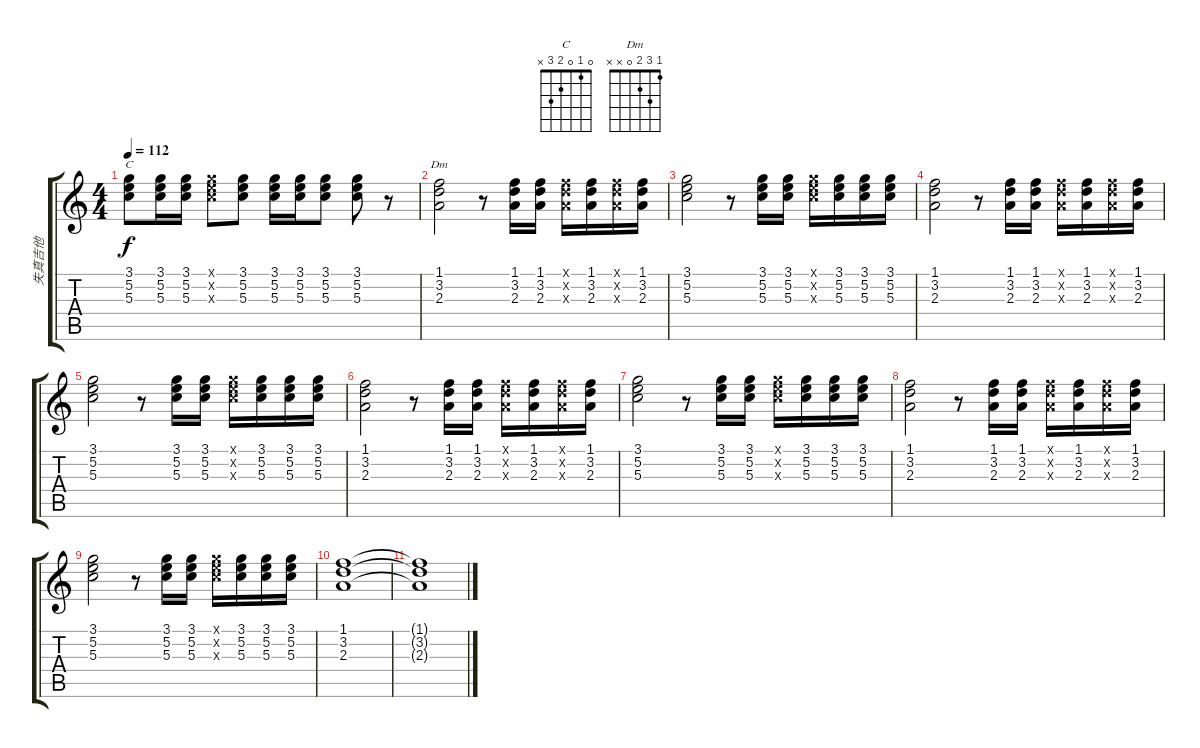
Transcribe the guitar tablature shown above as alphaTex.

\track ("失真吉他" "失真吉他") {instrument electricguitarclean}
\staff {score tabs}
\tuning (E4 B3 G3 D3 A2 E2) {hide}
\chord ("C" 0 1 0 2 3 x)
\chord ("Dm" 1 3 2 0 x x)
\ts (4 4)
\tempo 112
\clef g2
\ks c
(3.1 5.2 5.3).8{ch "C" dy f} (3.1 5.2 5.3).16 (3.1 5.2 5.3).16 (3.1{x} 5.2{x} 5.3{x}).8 (3.1 5.2 5.3).8 (3.1 5.2 5.3).16 (3.1 5.2 5.3).16 (3.1 5.2 5.3).8 (3.1 5.2 5.3).8 r.8 |
(1.1 3.2 2.3).2{ch "Dm"} r.8 (1.1 3.2 2.3).16 (1.1 3.2 2.3).16 (1.1{x} 3.2{x} 2.3{x}).16 (1.1 3.2 2.3).16 (1.1{x} 3.2{x} 2.3{x}).16 (1.1 3.2 2.3).16 |
(3.1 5.2 5.3).2 r.8 (3.1 5.2 5.3).16 (3.1 5.2 5.3).16 (3.1{x} 5.2{x} 5.3{x}).16 (3.1 5.2 5.3).16 (3.1 5.2 5.3).16 (3.1 5.2 5.3).16 |
(1.1 3.2 2.3).2 r.8 (1.1 3.2 2.3).16 (1.1 3.2 2.3).16 (1.1{x} 3.2{x} 2.3{x}).16 (1.1 3.2 2.3).16 (1.1{x} 3.2{x} 2.3{x}).16 (1.1 3.2 2.3).16 |
(3.1 5.2 5.3).2 r.8 (3.1 5.2 5.3).16 (3.1 5.2 5.3).16 (3.1{x} 5.2{x} 5.3{x}).16 (3.1 5.2 5.3).16 (3.1 5.2 5.3).16 (3.1 5.2 5.3).16 |
(1.1 3.2 2.3).2 r.8 (1.1 3.2 2.3).16 (1.1 3.2 2.3).16 (1.1{x} 3.2{x} 2.3{x}).16 (1.1 3.2 2.3).16 (1.1{x} 3.2{x} 2.3{x}).16 (1.1 3.2 2.3).16 |
(3.1 5.2 5.3).2 r.8 (3.1 5.2 5.3).16 (3.1 5.2 5.3).16 (3.1{x} 5.2{x} 5.3{x}).16 (3.1 5.2 5.3).16 (3.1 5.2 5.3).16 (3.1 5.2 5.3).16 |
(1.1 3.2 2.3).2 r.8 (1.1 3.2 2.3).16 (1.1 3.2 2.3).16 (1.1{x} 3.2{x} 2.3{x}).16 (1.1 3.2 2.3).16 (1.1{x} 3.2{x} 2.3{x}).16 (1.1 3.2 2.3).16 |
(3.1 5.2 5.3).2 r.8 (3.1 5.2 5.3).16 (3.1 5.2 5.3).16 (3.1{x} 5.2{x} 5.3{x}).16 (3.1 5.2 5.3).16 (3.1 5.2 5.3).16 (3.1 5.2 5.3).16 |
(1.1 3.2 2.3).1 |
(1.1{t} 3.2{t} 2.3{t}).1
